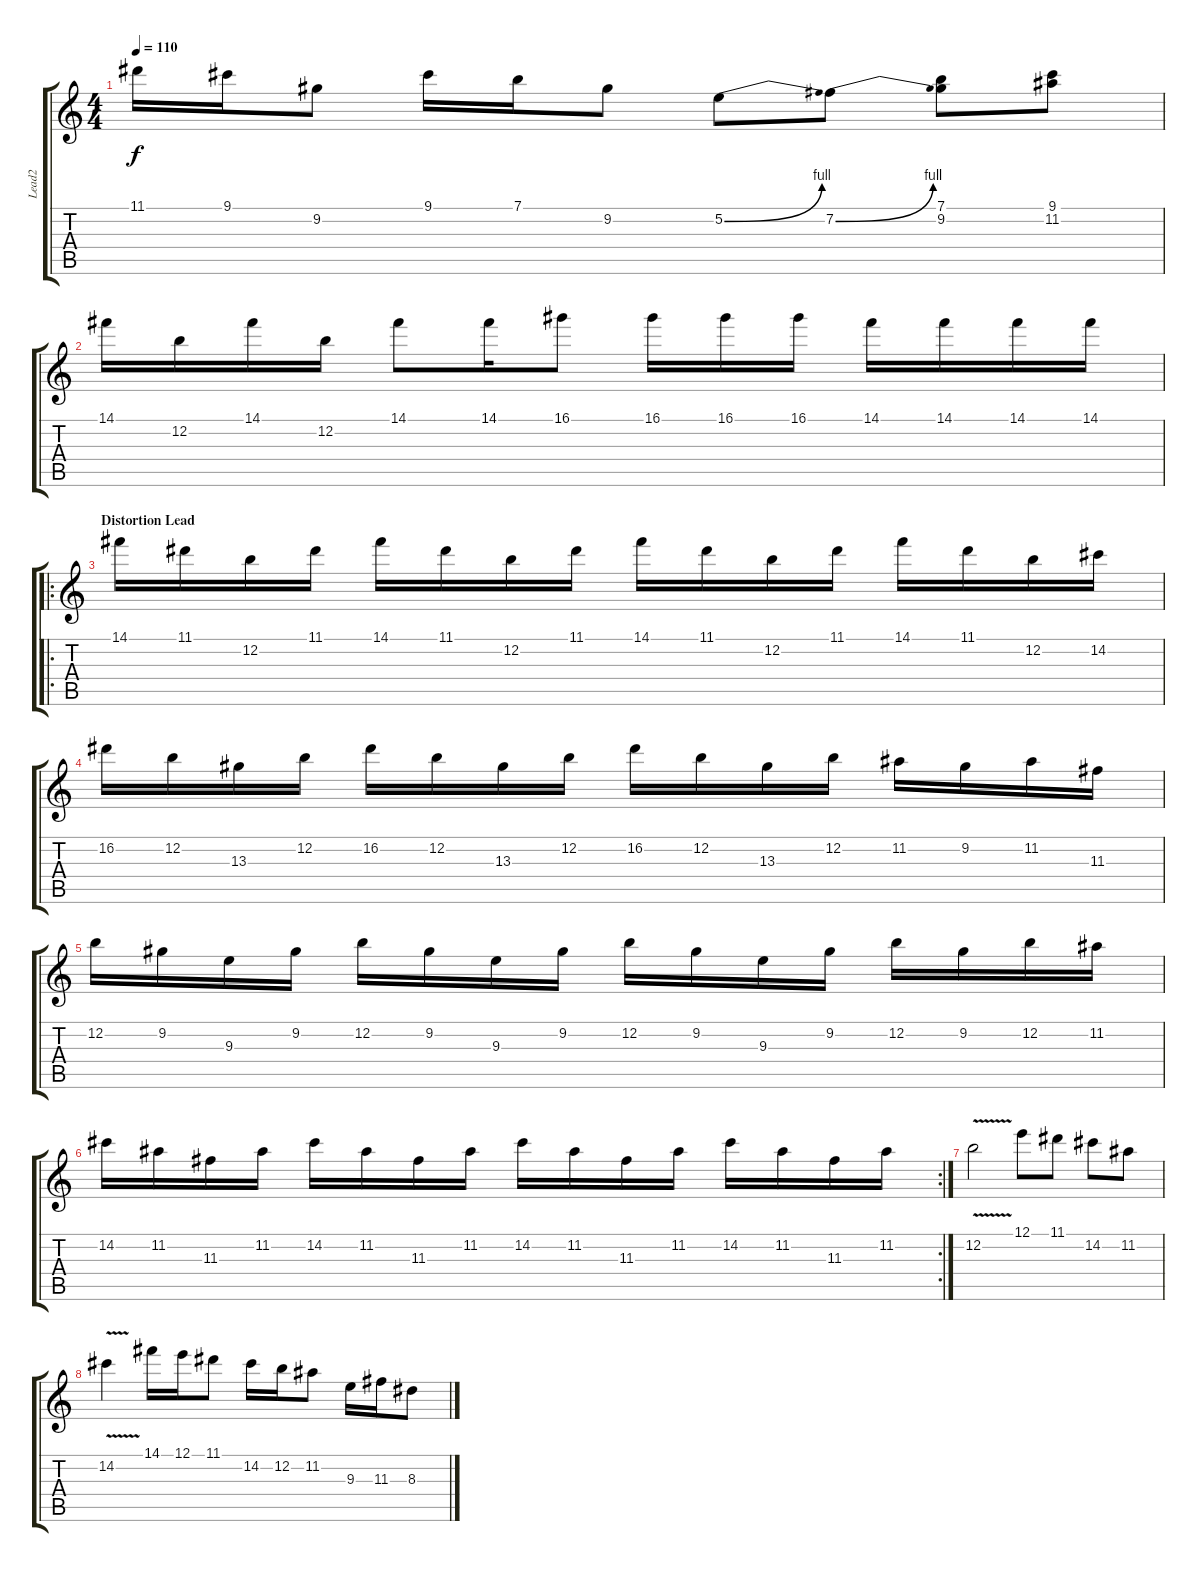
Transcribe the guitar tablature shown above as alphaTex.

\track ("Lead2" "Lead2") {instrument distortionguitar}
\staff {score tabs}
\tuning (E4 B3 G3 D3 A2 E2) {hide}
\ts (4 4)
\tempo 110
\clef g2
\ks c
11.1.16{dy f} 9.1.16 9.2.8 9.1.16 7.1.16 9.2.8 5.2{be (bend 0 0 60 4)}.8 7.2{be (bend 0 0 60 4)}.8 (7.1 9.2).8 (9.1 11.2).8 |
14.1.16 12.2.16 14.1.16 12.2.16 14.1.8 14.1.16 16.1.8 16.1.16 16.1.16 16.1.16 14.1.16 14.1.16 14.1.16 14.1.16 |
\ro
\section ("" "Distortion Lead")
14.1.16{volume 16} 11.1.16 12.2.16 11.1.16 14.1.16 11.1.16 12.2.16 11.1.16 14.1.16 11.1.16 12.2.16 11.1.16 14.1.16 11.1.16 12.2.16 14.2.16 |
16.2.16 12.2.16 13.3.16 12.2.16 16.2.16 12.2.16 13.3.16 12.2.16 16.2.16 12.2.16 13.3.16 12.2.16 11.2.16 9.2.16 11.2.16 11.3.16 |
12.2.16 9.2.16 9.3.16 9.2.16 12.2.16 9.2.16 9.3.16 9.2.16 12.2.16 9.2.16 9.3.16 9.2.16 12.2.16 9.2.16 12.2.16 11.2.16 |
\rc 2
14.2.16 11.2.16 11.3.16 11.2.16 14.2.16 11.2.16 11.3.16 11.2.16 14.2.16 11.2.16 11.3.16 11.2.16 14.2.16 11.2.16 11.3.16 11.2.16 |
12.2{v}.2 12.1.8 11.1.8 14.2.8 11.2.8 |
14.2{v}.4 14.1.16 12.1.16 11.1.8 14.2.16 12.2.16 11.2.8 9.3.16 11.3.16 8.3.8
